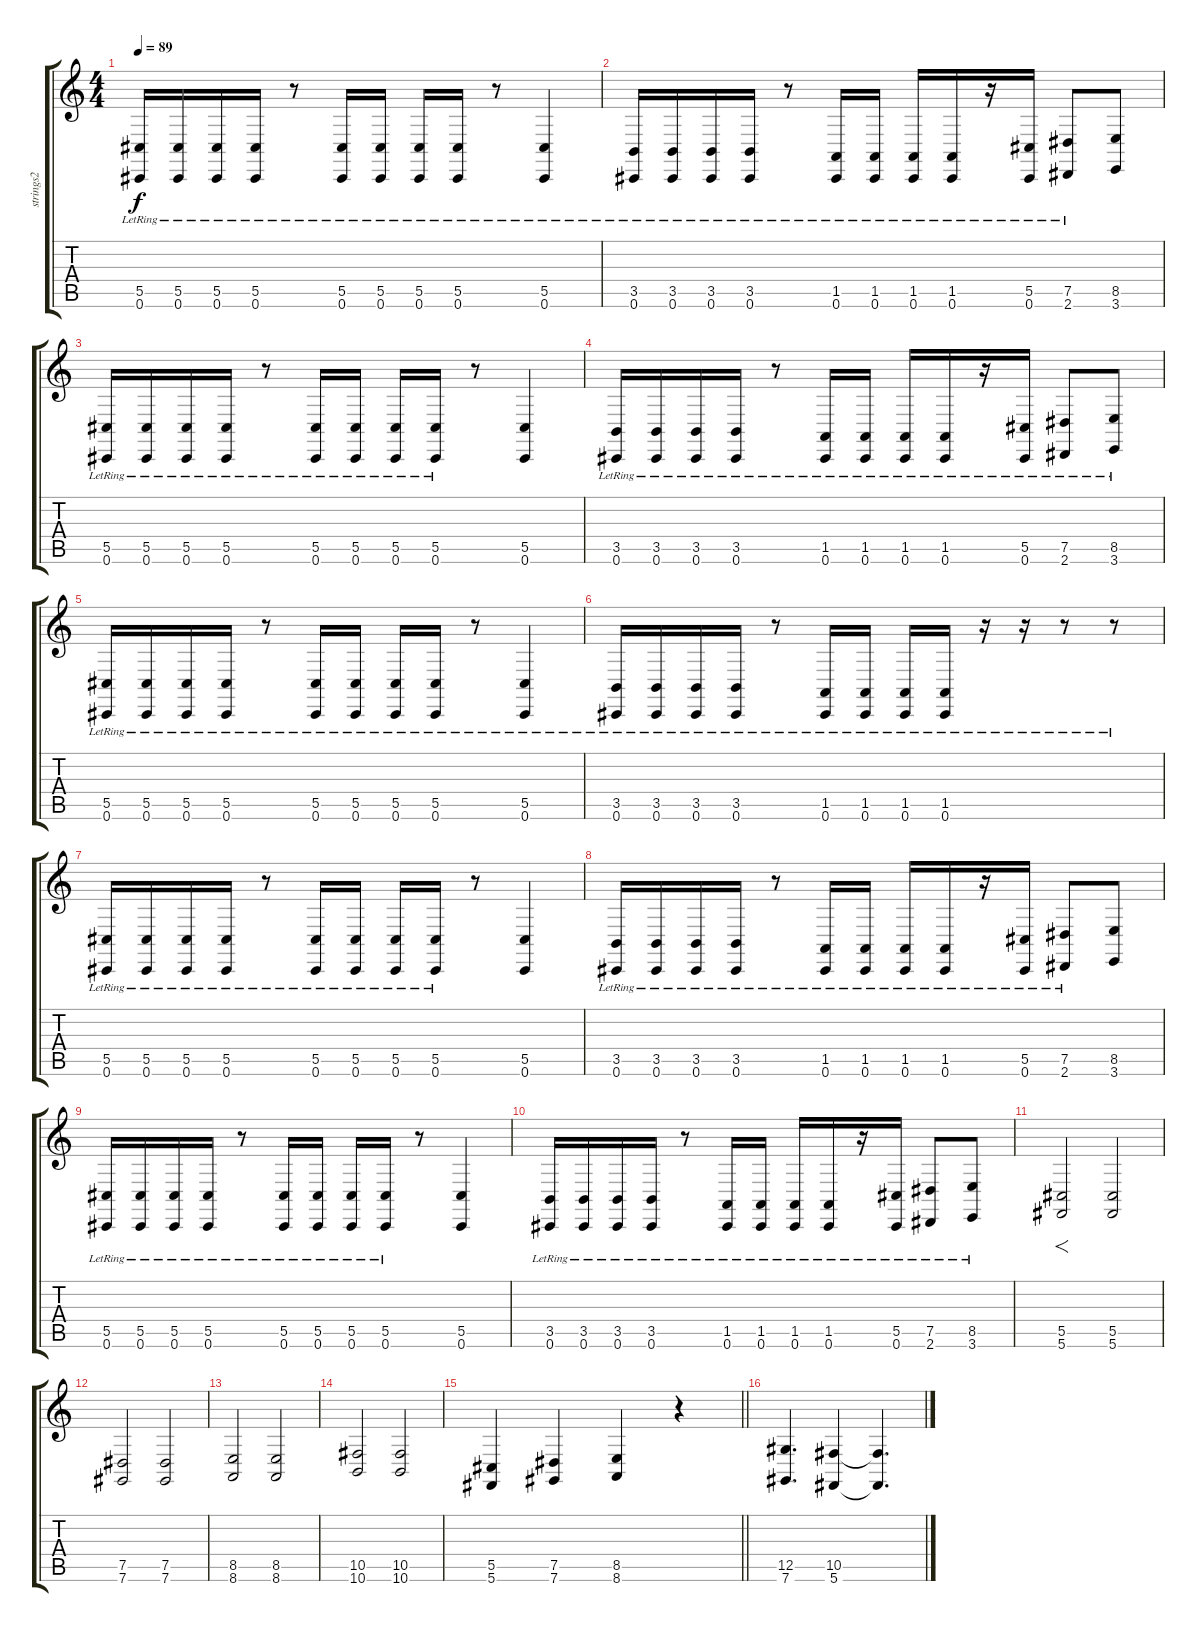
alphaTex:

\track ("strings2" "strings2") {instrument cello}
\staff {score tabs}
\tuning (Eb4 Bb3 Gb3 Db3 Ab2 Db2) {hide}
\ts (4 4)
\tempo 89
\clef g2
\ks c
(5.5 0.6{lr}).16{dy f} (5.5 0.6{lr}).16 (5.5 0.6{lr}).16 (5.5 0.6{lr}).16 r.8 (5.5 0.6{lr}).16 (5.5 0.6{lr}).16 (5.5 0.6{lr}).16 (5.5 0.6{lr}).16 r.8 (5.5 0.6{lr}).4 |
(3.5 0.6{lr}).16 (3.5 0.6{lr}).16 (3.5 0.6{lr}).16 (3.5 0.6{lr}).16 r.8 (1.5 0.6{lr}).16 (1.5 0.6{lr}).16 (1.5 0.6{lr}).16 (1.5 0.6{lr}).16 r.16 (5.5 0.6{lr}).16 (7.5 2.6{lr}).8 (8.5 3.6).8 |
(5.5 0.6{lr}).16 (5.5 0.6{lr}).16 (5.5 0.6{lr}).16 (5.5 0.6{lr}).16 r.8 (5.5 0.6{lr}).16 (5.5 0.6{lr}).16 (5.5 0.6{lr}).16 (5.5 0.6{lr}).16 r.8 (5.5 0.6).4 |
(3.5 0.6{lr}).16 (3.5 0.6{lr}).16 (3.5 0.6{lr}).16 (3.5 0.6{lr}).16 r.8 (1.5 0.6{lr}).16 (1.5 0.6{lr}).16 (1.5 0.6{lr}).16 (1.5 0.6{lr}).16 r.16 (5.5 0.6{lr}).16 (7.5 2.6{lr}).8 (8.5 3.6{lr}).8 |
(5.5 0.6{lr}).16 (5.5 0.6{lr}).16 (5.5 0.6{lr}).16 (5.5 0.6{lr}).16 r.8 (5.5 0.6{lr}).16 (5.5 0.6{lr}).16 (5.5 0.6{lr}).16 (5.5 0.6{lr}).16 r.8 (5.5 0.6{lr}).4 |
(3.5 0.6{lr}).16 (3.5 0.6{lr}).16 (3.5 0.6{lr}).16 (3.5 0.6{lr}).16 r.8 (1.5 0.6{lr}).16 (1.5 0.6{lr}).16 (1.5 0.6{lr}).16 (1.5 0.6{lr}).16 r.16 r.16 r.8 r.8 |
(5.5 0.6{lr}).16 (5.5 0.6{lr}).16 (5.5 0.6{lr}).16 (5.5 0.6{lr}).16 r.8 (5.5 0.6{lr}).16 (5.5 0.6{lr}).16 (5.5 0.6{lr}).16 (5.5 0.6{lr}).16 r.8 (5.5 0.6).4 |
(3.5 0.6{lr}).16 (3.5 0.6{lr}).16 (3.5 0.6{lr}).16 (3.5 0.6{lr}).16 r.8 (1.5 0.6{lr}).16 (1.5 0.6{lr}).16 (1.5 0.6{lr}).16 (1.5 0.6{lr}).16 r.16 (5.5 0.6{lr}).16 (7.5 2.6{lr}).8 (8.5 3.6).8 |
(5.5 0.6{lr}).16 (5.5 0.6{lr}).16 (5.5 0.6{lr}).16 (5.5 0.6{lr}).16 r.8 (5.5 0.6{lr}).16 (5.5 0.6{lr}).16 (5.5 0.6{lr}).16 (5.5 0.6{lr}).16 r.8 (5.5 0.6).4 |
(3.5 0.6{lr}).16 (3.5 0.6{lr}).16 (3.5 0.6{lr}).16 (3.5 0.6{lr}).16 r.8 (1.5 0.6{lr}).16 (1.5 0.6{lr}).16 (1.5 0.6{lr}).16 (1.5 0.6{lr}).16 r.16 (5.5 0.6{lr}).16 (7.5 2.6{lr}).8 (8.5 3.6{lr}).8 |
(5.5 5.6).2{f} (5.5 5.6).2{volume 4} |
(7.5 7.6).2{volume 9} (7.5 7.6).2{volume 4} |
(8.5 8.6).2{volume 9} (8.5 8.6).2{volume 4} |
(10.5 10.6).2{volume 9} (10.5 10.6).2{volume 4} |
\barLineRight lightlight
(5.5 5.6).4{volume 9} (7.5 7.6).4 (8.5 8.6).4 r.4 |
(12.5 7.6).4{d} (10.5 5.6).4 (10.5{t} 5.6{t}).4{d}
